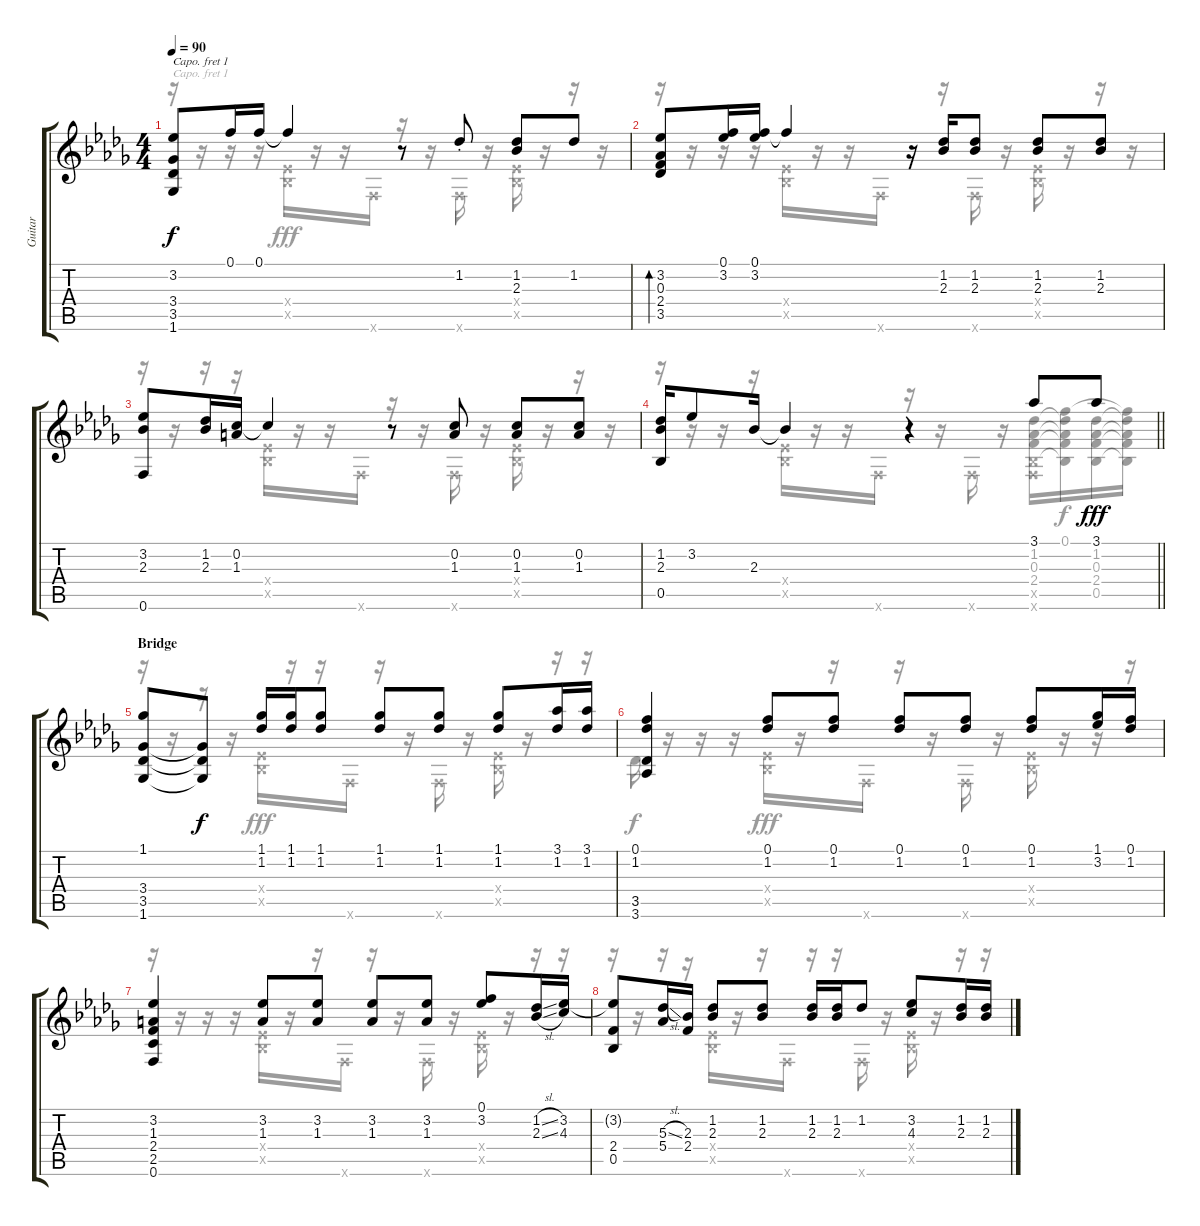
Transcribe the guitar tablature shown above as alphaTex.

\track ("Guitar" "Guitar") {instrument acousticguitarsteel}
\staff {score tabs}
\capo 1
\tuning (E4 B3 G3 D3 A2 E2) {hide}
\voice
\ts (4 4)
\tempo 90
\clef g2
\ks db
(3.2 3.4 3.5 1.6).8{dy f} 0.1.16 0.1.16 0.1{t}.4 r.8 1.2{st}.8 (1.2 2.3).8 1.2.8 |
(3.2 0.3 2.4 3.5).8{bd 60} (0.1 3.2).16 (0.1 3.2).16 0.1{t}.4 r.16 (1.2 2.3).16 (1.2 2.3).8 (1.2 2.3).8 (1.2 2.3).8 |
(3.2 2.3 0.6).8 (1.2 2.3).16 (0.2 1.3).16 0.2{t}.4 r.8 (0.2 1.3).8 (0.2 1.3).8 (0.2 1.3).8 |
\barLineRight lightlight
(1.2 2.3 0.5).16 3.2.8 2.3.16 2.3{t}.4 r.4 3.1.8 3.1.8{dy fff} |
\section ("" "Bridge")
(1.1 3.4 3.5 1.6).8 (3.4{t} 3.5{t} 1.6{t}).8{dy f} (1.1 1.2).16 (1.1 1.2).16 (1.1 1.2).8 (1.1 1.2).8 (1.1 1.2).8 (1.1 1.2).8 (3.1 1.2).16 (3.1 1.2).16 |
(0.1 1.2 3.5 3.6).4 (0.1 1.2).8 (0.1 1.2).8 (0.1 1.2).8 (0.1 1.2).8 (0.1 1.2).8 (1.1 3.2).16 (0.1 1.2).16 |
(3.2 1.3 2.4 2.5 0.6).4 (3.2 1.3).8 (3.2 1.3).8 (3.2 1.3).8 (3.2 1.3).8 (0.1 3.2).8 (1.2{sl} 2.3{sl}).16 (3.2 4.3).16 |
(3.2{t} 2.4 0.5).8 (5.3{sl} 5.4).16 (2.3 2.4).16 (1.2 2.3).8 (1.2 2.3).8 (1.2 2.3).16 (1.2 2.3).16 1.2.8 (3.2 4.3).8 (1.2 2.3).16 (1.2 2.3).16
\voice
\clef g2
\ottava regular
\simile none
\ks db
r.16{dy fff} r.16 r.16 r.16 (0.4{x} 0.5{x}).16 r.16 r.16 0.6{x}.16 r.16 r.16 0.6{x}.16 r.16 (0.4{x} 0.5{x}).16 r.16 r.16 r.16 |
r.16 r.16 r.16 r.16 (0.4{x} 0.5{x}).16 r.16 r.16 0.6{x}.16 r.16 r.16 0.6{x}.16 r.16 (0.4{x} 0.5{x}).16 r.16 r.16 r.16 |
r.16 r.16 r.16 r.16 (0.4{x} 0.5{x}).16 r.16 r.16 0.6{x}.16 r.16 r.16 0.6{x}.16 r.16 (0.4{x} 0.5{x}).16 r.16 r.16 r.16 |
\barLineRight lightlight
r.16 r.16 r.16 r.16 (0.4{x} 0.5{x}).16 r.16 r.16 0.6{x}.16 r.16 r.16 0.6{x}.16 r.16 (1.2 0.3 2.4 0.5{x} 0.6{x}).16 (0.1 1.2{t} 0.3{t} 2.4{t} 0.5{t}).16{dy f} (1.2 0.3 2.4 0.5).16 (0.1{t} 1.2{t} 0.3{t} 2.4{t} 0.5{t}).16 |
r.16 r.16 r.16 r.16 (0.4{x} 0.5{x}).16{dy fff} r.16 r.16 0.6{x}.16 r.16 r.16 0.6{x}.16 r.16 (0.4{x} 0.5{x}).16 r.16 r.16 r.16 |
3.5.16{dy f} r.16 r.16 r.16 (0.4{x} 0.5{x}).16{dy fff} r.16 r.16 0.6{x}.16 r.16 r.16 0.6{x}.16 r.16 (0.4{x} 0.5{x}).16 r.16 r.16 r.16 |
r.16 r.16 r.16 r.16 (0.4{x} 0.5{x}).16 r.16 r.16 0.6{x}.16 r.16 r.16 0.6{x}.16 r.16 (0.4{x} 0.5{x}).16 r.16 r.16 r.16 |
r.16 r.16 r.16 r.16 (0.4{x} 0.5{x}).16 r.16 r.16 0.6{x}.16 r.16 r.16 0.6{x}.16 r.16 (0.4{x} 0.5{x}).16 r.16 r.16 r.16
